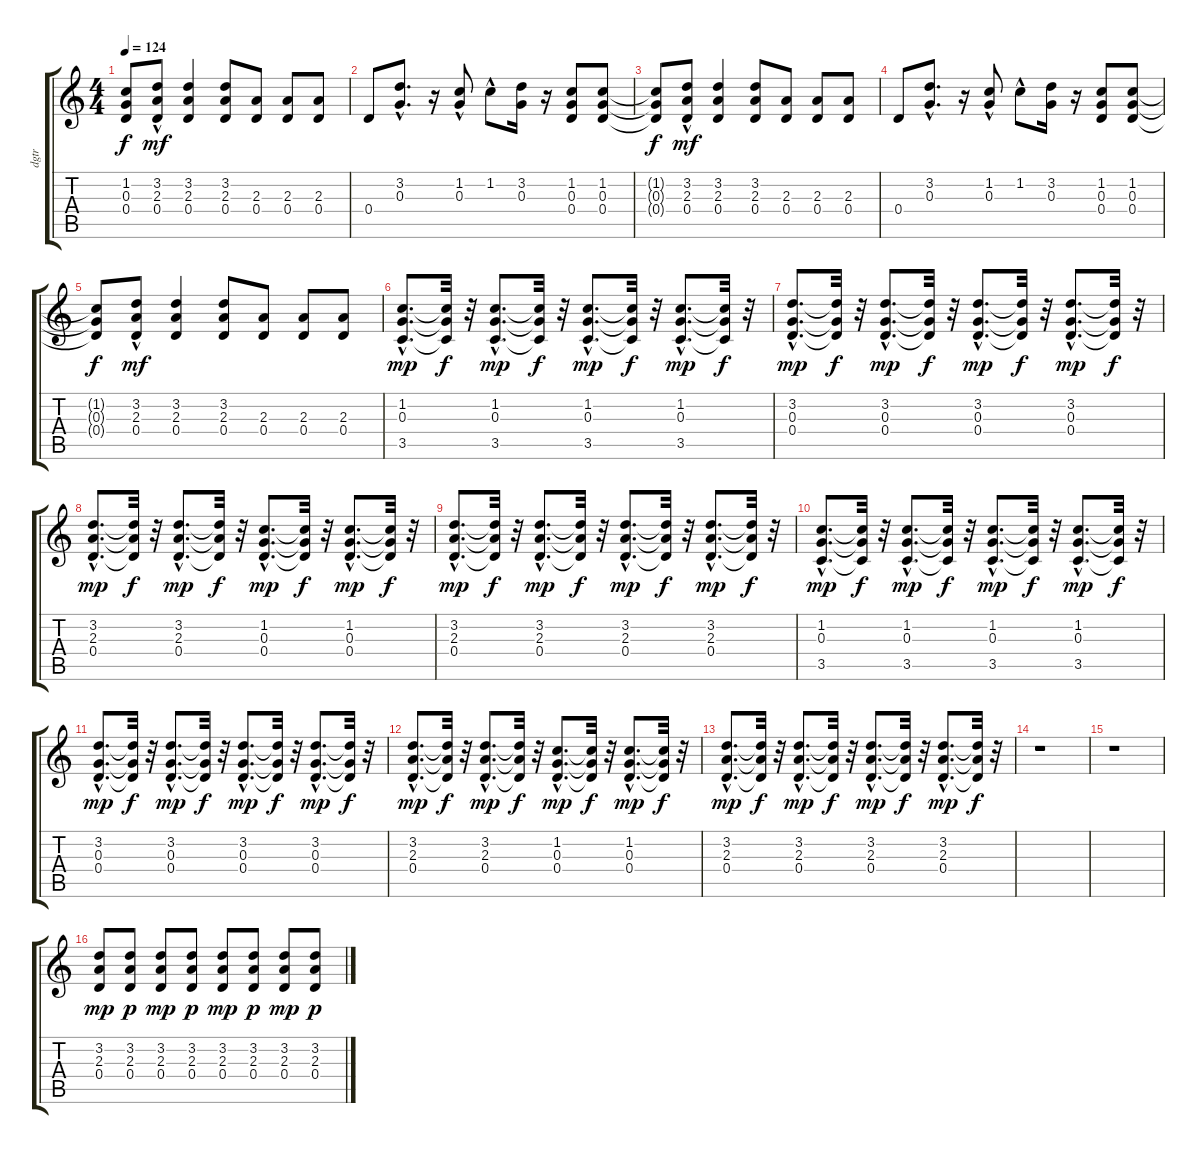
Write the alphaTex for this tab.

\track ("dgtr" "dgtr") {instrument distortionguitar}
\staff {score tabs}
\tuning (E4 B3 G3 D3 A2 E2) {hide}
\ts (4 4)
\tempo 124
\clef g2
\ks c
(1.2{t} 0.3{t} 0.4{t}).8{dy f} (3.2 2.3{hac} 0.4).8{dy mf} (3.2 2.3 0.4).4 (3.2 2.3 0.4).8 (2.3 0.4).8 (2.3 0.4).8 (2.3 0.4).8 |
0.4.8 (3.2{hac} 0.3{hac}).8{d} r.16 (1.2 0.3{hac}).8 1.2{hac}.8 (3.2 0.3).16 r.16 (1.2 0.3 0.4).8 (1.2 0.3 0.4).8 |
(1.2{t} 0.3{t} 0.4{t}).8{dy f} (3.2 2.3{hac} 0.4).8{dy mf} (3.2 2.3 0.4).4 (3.2 2.3 0.4).8 (2.3 0.4).8 (2.3 0.4).8 (2.3 0.4).8 |
0.4.8 (3.2{hac} 0.3{hac}).8{d} r.16 (1.2 0.3{hac}).8 1.2{hac}.8 (3.2 0.3).16 r.16 (1.2 0.3 0.4).8 (1.2 0.3 0.4).8 |
(1.2{t} 0.3{t} 0.4{t}).8{dy f} (3.2 2.3{hac} 0.4).8{dy mf} (3.2 2.3 0.4).4 (3.2 2.3 0.4).8 (2.3 0.4).8 (2.3 0.4).8 (2.3 0.4).8 |
(1.2{hac} 0.3{hac} 3.5{hac}).8{d dy mp} (1.2{t} 0.3{t} 3.5{t}).32{dy f} r.32 (1.2{hac} 0.3{hac} 3.5{hac}).8{d dy mp} (1.2{t} 0.3{t} 3.5{t}).32{dy f} r.32 (1.2{hac} 0.3{hac} 3.5{hac}).8{d dy mp} (1.2{t} 0.3{t} 3.5{t}).32{dy f} r.32 (1.2{hac} 0.3{hac} 3.5{hac}).8{d dy mp} (1.2{t} 0.3{t} 3.5{t}).32{dy f} r.32 |
(3.2{hac} 0.3{hac} 0.4{hac}).8{d dy mp} (3.2{t} 0.3{t} 0.4{t}).32{dy f} r.32 (3.2{hac} 0.3{hac} 0.4{hac}).8{d dy mp} (3.2{t} 0.3{t} 0.4{t}).32{dy f} r.32 (3.2{hac} 0.3{hac} 0.4{hac}).8{d dy mp} (3.2{t} 0.3{t} 0.4{t}).32{dy f} r.32 (3.2{hac} 0.3{hac} 0.4{hac}).8{d dy mp} (3.2{t} 0.3{t} 0.4{t}).32{dy f} r.32 |
(3.2{hac} 2.3{hac} 0.4{hac}).8{d dy mp} (3.2{t} 2.3{t} 0.4{t}).32{dy f} r.32 (3.2{hac} 2.3{hac} 0.4{hac}).8{d dy mp} (3.2{t} 2.3{t} 0.4{t}).32{dy f} r.32 (1.2{hac} 0.3{hac} 0.4{hac}).8{d dy mp} (1.2{t} 0.3{t} 0.4{t}).32{dy f} r.32 (1.2{hac} 0.3{hac} 0.4{hac}).8{d dy mp} (1.2{t} 0.3{t} 0.4{t}).32{dy f} r.32 |
(3.2{hac} 2.3{hac} 0.4{hac}).8{d dy mp} (3.2{t} 2.3{t} 0.4{t}).32{dy f} r.32 (3.2{hac} 2.3{hac} 0.4{hac}).8{d dy mp} (3.2{t} 2.3{t} 0.4{t}).32{dy f} r.32 (3.2{hac} 2.3{hac} 0.4{hac}).8{d dy mp} (3.2{t} 2.3{t} 0.4{t}).32{dy f} r.32 (3.2{hac} 2.3{hac} 0.4{hac}).8{d dy mp} (3.2{t} 2.3{t} 0.4{t}).32{dy f} r.32 |
(1.2{hac} 0.3{hac} 3.5{hac}).8{d dy mp} (1.2{t} 0.3{t} 3.5{t}).32{dy f} r.32 (1.2{hac} 0.3{hac} 3.5{hac}).8{d dy mp} (1.2{t} 0.3{t} 3.5{t}).32{dy f} r.32 (1.2{hac} 0.3{hac} 3.5{hac}).8{d dy mp} (1.2{t} 0.3{t} 3.5{t}).32{dy f} r.32 (1.2{hac} 0.3{hac} 3.5{hac}).8{d dy mp} (1.2{t} 0.3{t} 3.5{t}).32{dy f} r.32 |
(3.2{hac} 0.3{hac} 0.4{hac}).8{d dy mp} (3.2{t} 0.3{t} 0.4{t}).32{dy f} r.32 (3.2{hac} 0.3{hac} 0.4{hac}).8{d dy mp} (3.2{t} 0.3{t} 0.4{t}).32{dy f} r.32 (3.2{hac} 0.3{hac} 0.4{hac}).8{d dy mp} (3.2{t} 0.3{t} 0.4{t}).32{dy f} r.32 (3.2{hac} 0.3{hac} 0.4{hac}).8{d dy mp} (3.2{t} 0.3{t} 0.4{t}).32{dy f} r.32 |
(3.2{hac} 2.3{hac} 0.4{hac}).8{d dy mp} (3.2{t} 2.3{t} 0.4{t}).32{dy f} r.32 (3.2{hac} 2.3{hac} 0.4{hac}).8{d dy mp} (3.2{t} 2.3{t} 0.4{t}).32{dy f} r.32 (1.2{hac} 0.3{hac} 0.4{hac}).8{d dy mp} (1.2{t} 0.3{t} 0.4{t}).32{dy f} r.32 (1.2{hac} 0.3{hac} 0.4{hac}).8{d dy mp} (1.2{t} 0.3{t} 0.4{t}).32{dy f} r.32 |
(3.2{hac} 2.3{hac} 0.4{hac}).8{d dy mp} (3.2{t} 2.3{t} 0.4{t}).32{dy f} r.32 (3.2{hac} 2.3{hac} 0.4{hac}).8{d dy mp} (3.2{t} 2.3{t} 0.4{t}).32{dy f} r.32 (3.2{hac} 2.3{hac} 0.4{hac}).8{d dy mp} (3.2{t} 2.3{t} 0.4{t}).32{dy f} r.32 (3.2{hac} 2.3{hac} 0.4{hac}).8{d dy mp} (3.2{t} 2.3{t} 0.4{t}).32{dy f} r.32 |
r.1 |
r.1 |
(3.2 2.3 0.4).8{dy mp} (3.2 2.3 0.4).8{dy p} (3.2 2.3 0.4).8{dy mp} (3.2 2.3 0.4).8{dy p} (3.2 2.3 0.4).8{dy mp} (3.2 2.3 0.4).8{dy p} (3.2 2.3 0.4).8{dy mp} (3.2 2.3 0.4).8{dy p}
